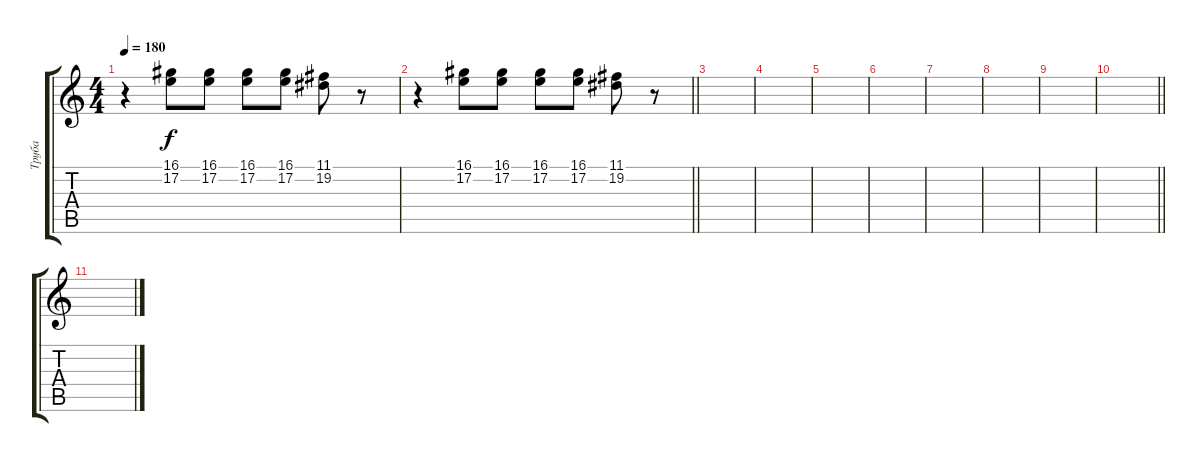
\track ("Труба" "Труба") {instrument trumpet}
\staff {score tabs}
\tuning (E4 B3 G3 D3 A2 E2) {hide}
\ts (4 4)
\tempo 180
\clef g2
\ks c
r.4{dy f} (16.1 17.2).8 (16.1 17.2).8 (16.1 17.2).8 (16.1 17.2).8 (11.1 19.2).8 r.8 |
\barLineRight lightlight
r.4 (16.1 17.2).8 (16.1 17.2).8 (16.1 17.2).8 (16.1 17.2).8 (11.1 19.2).8 r.8 |
\section ("" "")
|
|
|
|
|
|
|
\barLineRight lightlight
|
\section ("" "")
